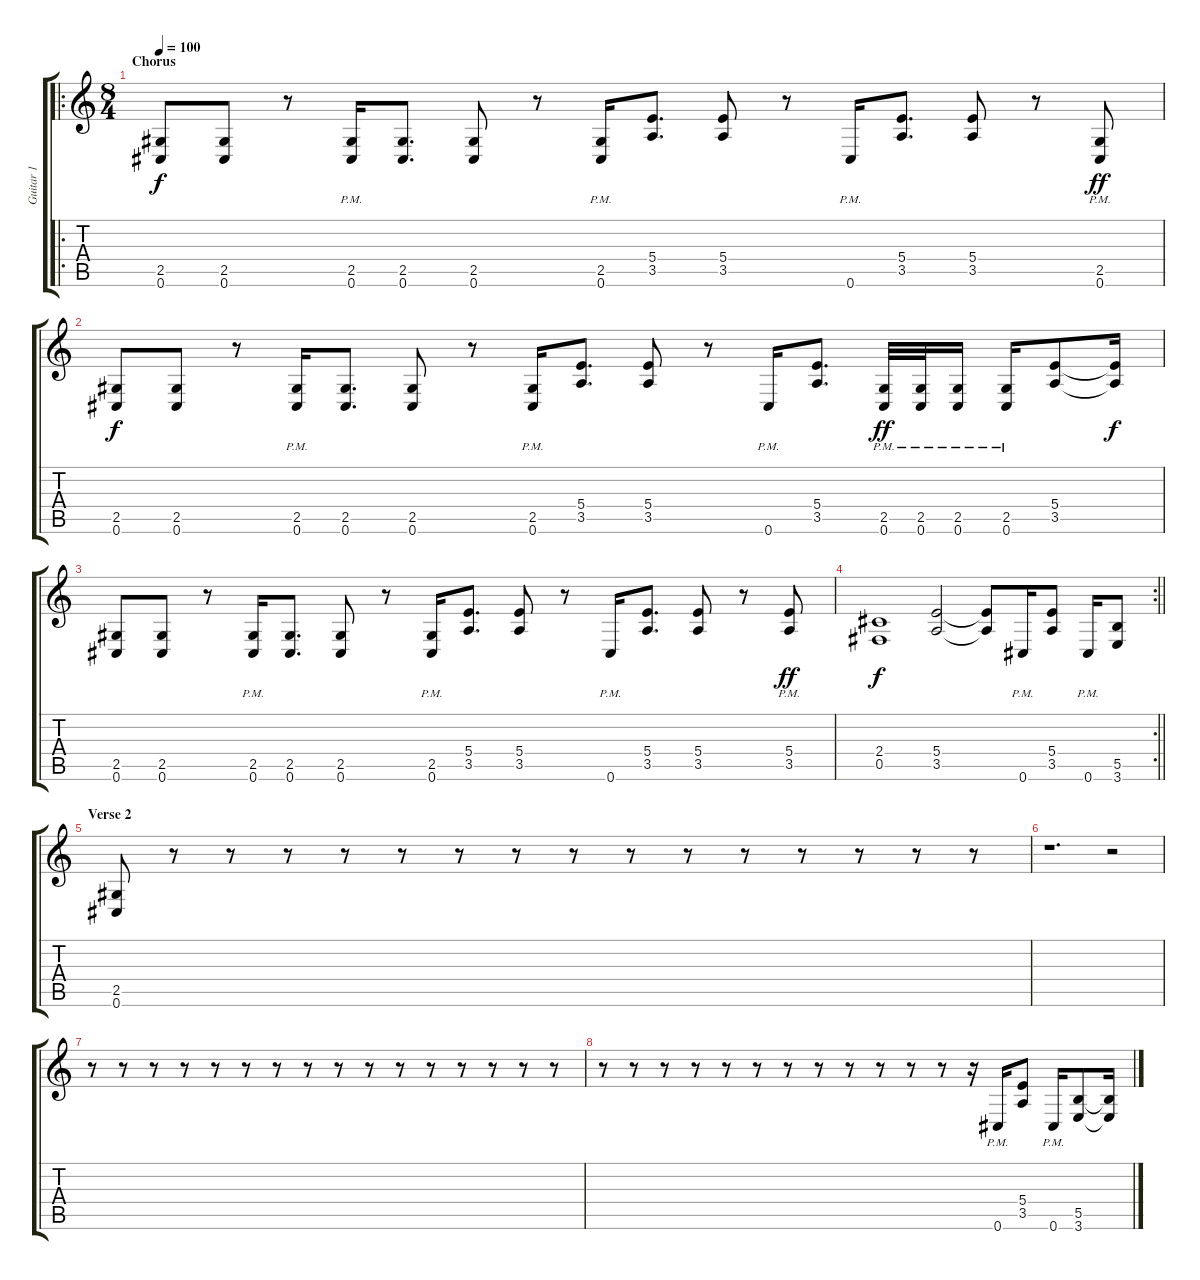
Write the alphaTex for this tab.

\track ("Guitar 1" "Guitar 1") {instrument distortionguitar}
\staff {score tabs}
\tuning (Db4 Ab3 E3 B2 Gb2 Db2) {hide}
\ro
\ts (8 4)
\section ("" "Chorus")
\tempo 100
\clef g2
\ks c
(2.5 0.6).8{dy f} (2.5 0.6).8 r.8 (2.5{pm} 0.6{pm}).16 (2.5 0.6).8{d} (2.5 0.6).8 r.8 (2.5{pm} 0.6{pm}).16 (5.4 3.5).8{d} (5.4 3.5).8 r.8 0.6{pm}.16 (5.4 3.5).8{d} (5.4 3.5).8 r.8 (2.5{pm} 0.6{pm}).8{dy ff} |
(2.5 0.6).8{dy f} (2.5 0.6).8 r.8 (2.5{pm} 0.6{pm}).16 (2.5 0.6).8{d} (2.5 0.6).8 r.8 (2.5{pm} 0.6{pm}).16 (5.4 3.5).8{d} (5.4 3.5).8 r.8 0.6{pm}.16 (5.4 3.5).8{d} (2.5{pm} 0.6{pm}).32{dy ff} (2.5{pm} 0.6{pm}).32 (2.5{pm} 0.6{pm}).16 (2.5{pm} 0.6{pm}).16 (5.4 3.5).8 (5.4{t} 3.5{t}).16{dy f} |
(2.5 0.6).8 (2.5 0.6).8 r.8 (2.5{pm} 0.6{pm}).16 (2.5 0.6).8{d} (2.5 0.6).8 r.8 (2.5{pm} 0.6{pm}).16 (5.4 3.5).8{d} (5.4 3.5).8 r.8 0.6{pm}.16 (5.4 3.5).8{d} (5.4 3.5).8 r.8 (5.4 3.5{pm}).8{dy ff} |
\rc 2
\barLineRight lightlight
(2.4 0.5).1{dy f} (5.4 3.5).2 (5.4{t} 3.5{t}).8 0.6{pm}.16 (5.4 3.5).8 0.6{pm}.16 (5.5 3.6).8 |
\section ("" "Verse 2")
(2.5 0.6).8 r.8 r.8 r.8 r.8 r.8 r.8 r.8 r.8 r.8 r.8 r.8 r.8 r.8 r.8 r.8 |
r.1{d} r.2 |
r.8 r.8 r.8 r.8 r.8 r.8 r.8 r.8 r.8 r.8 r.8 r.8 r.8 r.8 r.8 r.8 |
r.8 r.8 r.8 r.8 r.8 r.8 r.8 r.8 r.8 r.8 r.8 r.8 r.16 0.6{pm}.16 (5.4 3.5).8 0.6{pm}.16 (5.5 3.6).8 (5.5{t} 3.6{t}).16
